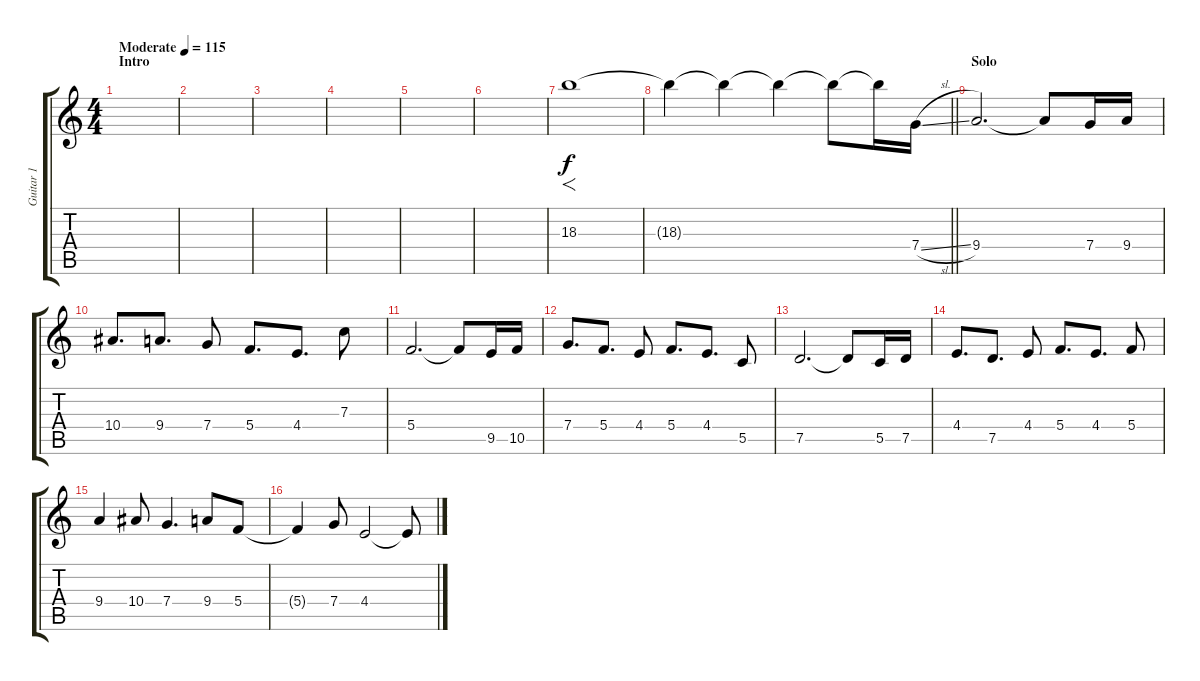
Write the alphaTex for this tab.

\track ("Guitar 1" "Guitar 1") {instrument distortionguitar}
\staff {score tabs}
\tuning (D4 A3 F3 C3 G2 D2) {hide}
\ts (4 4)
\section ("" "Intro")
\tempo (115 "Moderate")
\clef g2
\ks c
|
|
|
|
|
|
18.3.1{f} |
\barLineRight lightlight
18.3{t}.4 18.3{t}.4 18.3{t}.4 18.3{t}.8 18.3{t}.16 7.4{sl}.16 |
\section ("" "Solo")
9.4.2{d} 9.4{t}.8 7.4.16 9.4.16 |
10.4.8{d} 9.4.8{d} 7.4.8 5.4.8{d} 4.4.8{d} 7.3.8 |
5.4.2{d} 5.4{t}.8 9.5.16 10.5.16 |
7.4.8{d} 5.4.8{d} 4.4.8 5.4.8{d} 4.4.8{d} 5.5.8 |
7.5.2{d} 7.5{t}.8 5.5.16 7.5.16 |
4.4.8{d} 7.5.8{d} 4.4.8 5.4.8{d} 4.4.8{d} 5.4.8 |
9.4.4 10.4.8 7.4.4{d} 9.4.8 5.4.8 |
5.4{t}.4 7.4.8 4.4.2 4.4{t}.8
